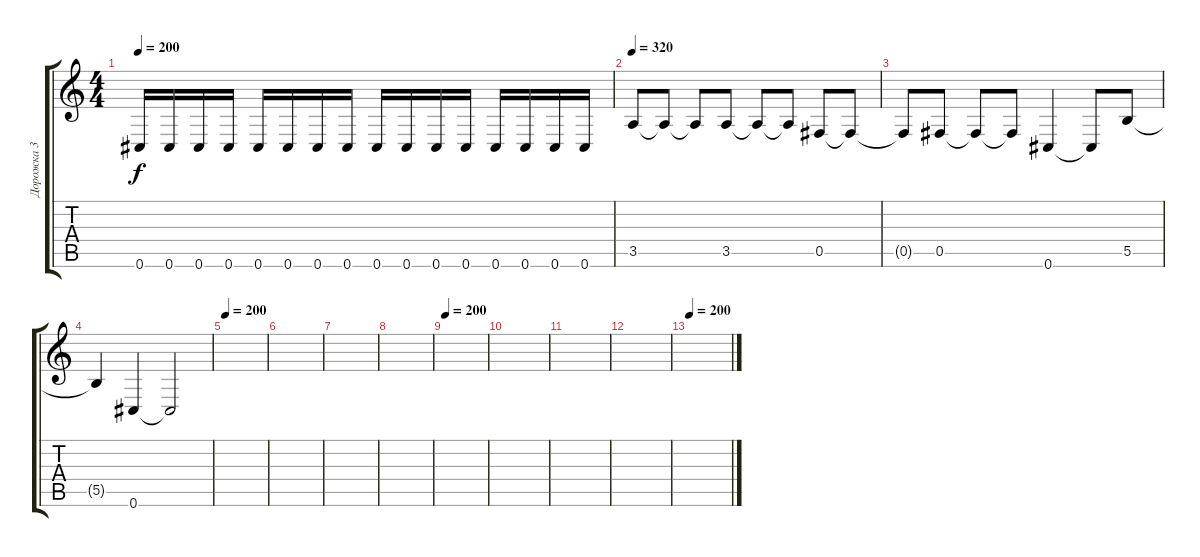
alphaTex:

\track ("Дорожка 3" "Дорожка 3") {instrument electricbassfinger}
\staff {score tabs}
\tuning (Db4 Ab3 E3 B2 Gb2 Db2) {hide}
\ts (4 4)
\tempo 200
\clef g2
\ks c
0.6.16{dy f} 0.6.16 0.6.16 0.6.16 0.6.16 0.6.16 0.6.16 0.6.16 0.6.16 0.6.16 0.6.16 0.6.16 0.6.16 0.6.16 0.6.16 0.6.16 |
\tempo 340
\tempo 320
3.5.8 3.5{t}.8 3.5{t}.8 3.5.8 3.5{t}.8 3.5{t}.8 0.5.8 0.5{t}.8 |
0.5{t}.8 0.5.8 0.5{t}.8 0.5{t}.8 0.6.4 0.6{t}.8 5.5.8 |
5.5{t}.4 0.6.4 0.6{t}.2 |
\tempo 200
|
|
|
|
\tempo 200
|
|
|
|
\tempo 200
